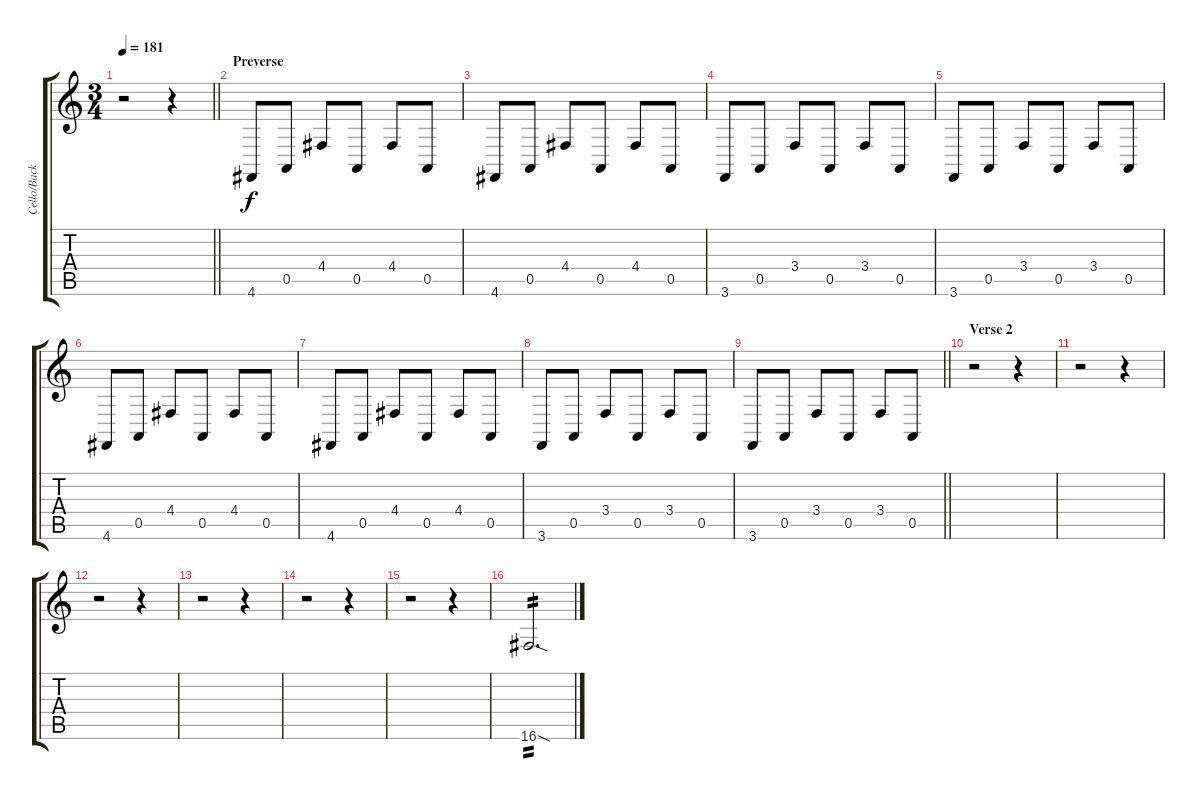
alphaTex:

\track ("Cello/Backing Vocal" "Cello/Back") {instrument cello}
\staff {score tabs}
\tuning (E4 B3 G3 D3 A2 D2) {hide}
\ts (3 4)
\tempo 181
\clef g2
\barLineRight lightlight
\ks c
r.2{dy f} r.4 |
\section ("" "Preverse")
4.6.8 0.5.8 4.4.8 0.5.8 4.4.8 0.5.8 |
4.6.8 0.5.8 4.4.8 0.5.8 4.4.8 0.5.8 |
3.6.8 0.5.8 3.4.8 0.5.8 3.4.8 0.5.8 |
3.6.8 0.5.8 3.4.8 0.5.8 3.4.8 0.5.8 |
4.6.8 0.5.8 4.4.8 0.5.8 4.4.8 0.5.8 |
4.6.8 0.5.8 4.4.8 0.5.8 4.4.8 0.5.8 |
3.6.8 0.5.8 3.4.8 0.5.8 3.4.8 0.5.8 |
\barLineRight lightlight
3.6.8 0.5.8 3.4.8 0.5.8 3.4.8 0.5.8 |
\section ("" "Verse 2")
r.2 r.4 |
r.2 r.4 |
r.2 r.4 |
r.2 r.4 |
r.2 r.4 |
r.2 r.4 |
16.6{sod}.2{d tp 2}
